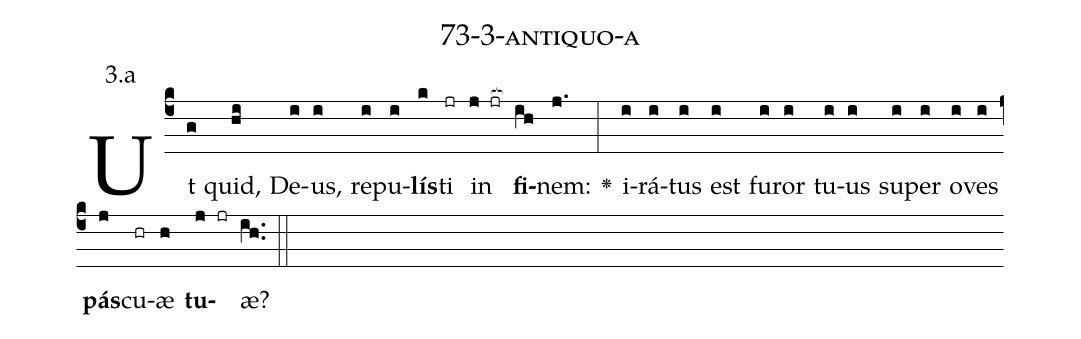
name: 73-3-antiquo-a;
annotation: 3.a;
%%
(c4)Ut(g) quid,(hi) De(i)us,(i) re(i)pu(i)<b>lís</b>(k)ti(jr) in(j jr[ocb:1{]) <b>fi</b>(ih[ocb:0}])nem:(j.) <v>\greheightstar</v>(:) i(i)rá(i)tus(i) est(i) fu(i)ror(i) tu(i)us(i) su(i)per(i) o(i)ves(i) <b>pás</b>(j)cu(hr)æ(h) <b>tu</b>(j jr)æ?(ih..) (::)


%E(i) u(i) o(j) u(h) a(j) e.(ih..) (::)
